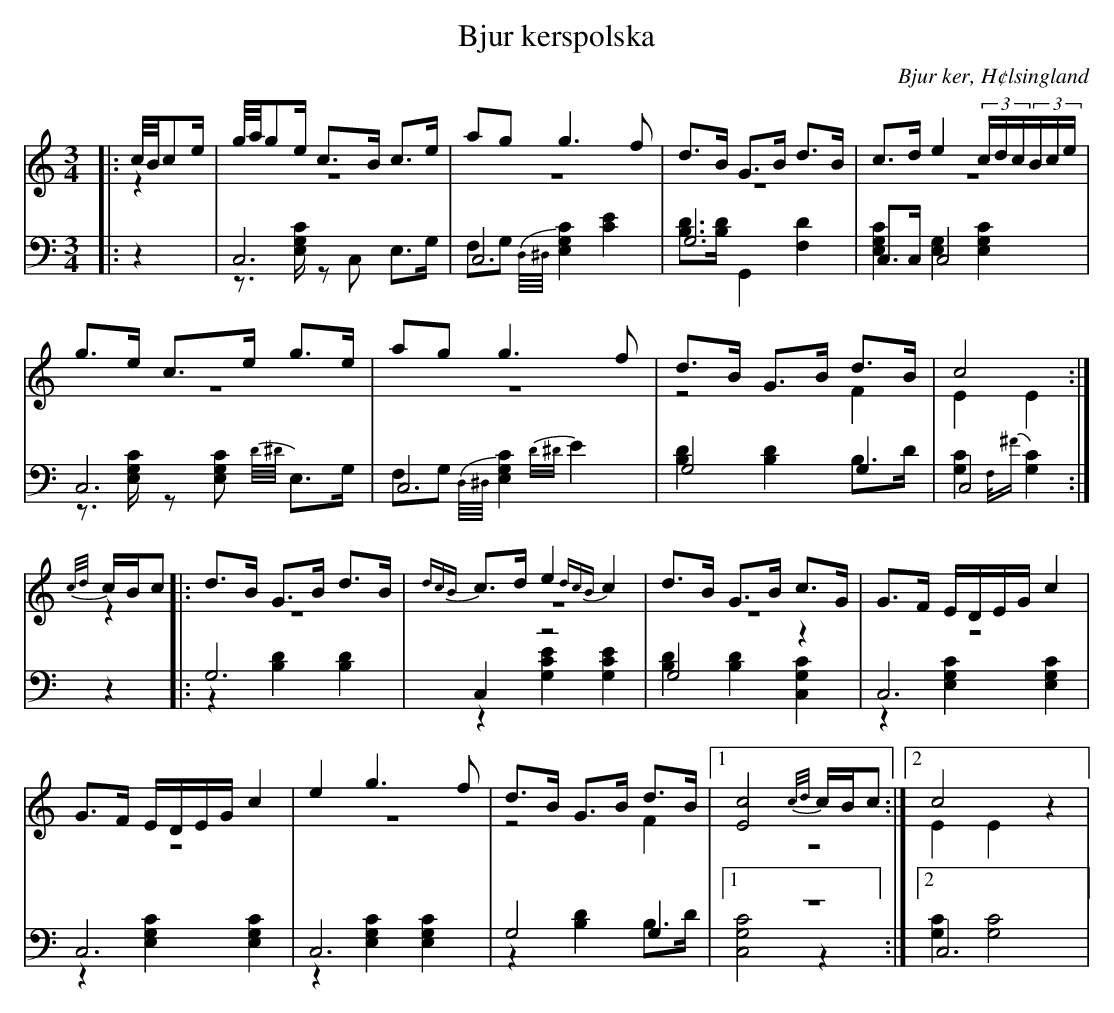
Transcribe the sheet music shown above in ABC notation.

X:1
T: Bjur kerspolska
O: Bjur ker, H¢lsingland
M: 3/4
L: 1/8
K: C
V:1
V:2 merge
V:3
V:4 merge
V:1
|:c//B//ce/|g//a//ge/ c>B c>e|ag g3 f|d>B G>B d>B|c>d e2 (3c/d/c/(3B/c/e/|
g>e c>e g>e|ag g3 f|d>B G>B d>B|c4:|
{c/d/}c/B/c |:d>B G>B d>B|{dcB}c>d e2 {dcB}c2|d>B G>B c>G|G>F E/D/E/G/ c2|
G>F E/D/E/G/ c2|e2 g3 f|d>B G>B d>B|1 [E4c4] {c/d/}c/B/c:|2 c4 z2|
V:2
|:z2|z6|z6|z6|z6|
z6|z6|z4 F2|E2 E2:|
z2|:z6|z6|z6|z6|
 z6|z6|z4 F2|1 z6:|2 E2 E2 z2|
V:3 clef=bass
|:z2|C,6|C,6|G,6|C,>C, C,4|
C,6|C,6|G,4 G,2|C,4:|
z2|:G,6|C,2 z4|G,4 z2|C,6|
 C,6|C,6|G,4 G,2|1 z6:|2 C,6|
V:4 clef=bass
|:z2|z>[E,G,C] zC, E,>G,|F,G, {D,//^D,//}[E,2G,2C2] [E2C2]|[B,D]>[B,D] G,,2 [F,2D2]|[E,2G,2C2] [E,2G,2] [E,2G,2C2]|
z>[E,G,C] z[E,G,C] {D//^D//}E,>G,|F,G, {D,//^D,//}[E,2G,2C2] {D/^D/}E2|[B,2D2] [B,2D2] B,>D|[G,2C2] {F,/^F;/}[G,2C2]:|
z2|:z2 [B,2D2] [B,2D2]|z2 [G,2C2E2] [G,2C2E2]|[B,2D2][B,2D2] [C,2G,2C2]|z2 [E,2G,2C2] [E,2G,2C2]|
z2 [E,2G,2C2] [E,2G,2C2]|z2 [E,2G,2C2] [E,2G,2C2]|z2 [B,2D2] B,>D|1 [C,4G,4C4] z2:|2 [G,2C2] [G,4C4]|
